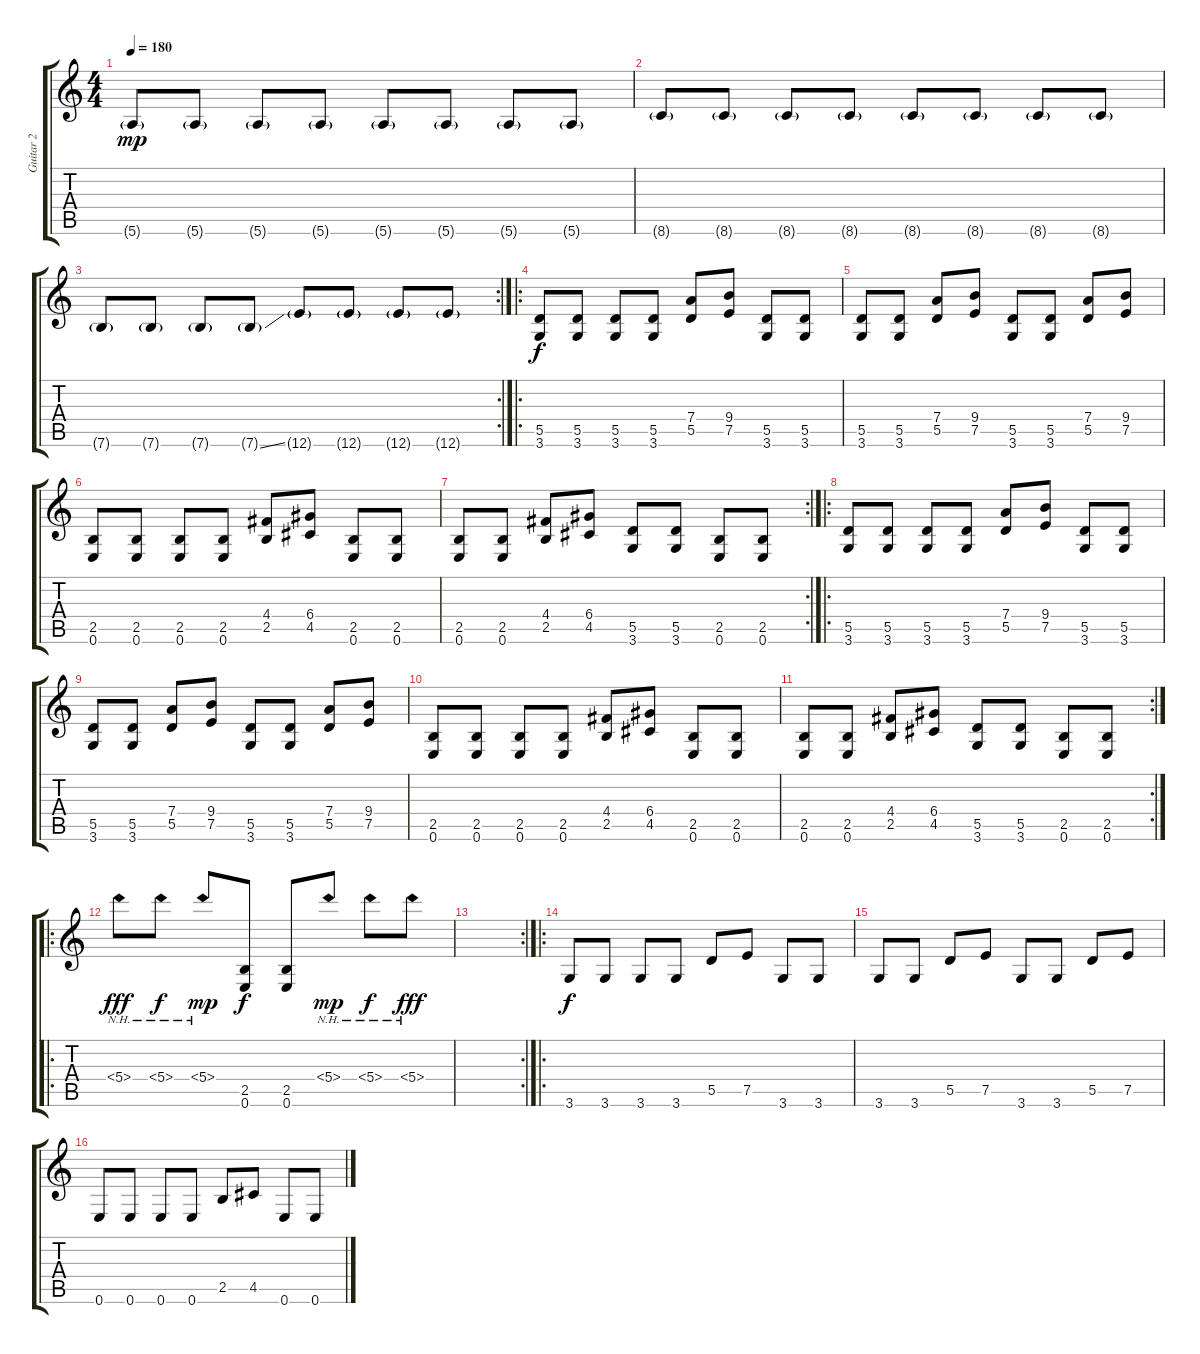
\track ("Guitar 2" "Guitar 2") {instrument distortionguitar}
\staff {score tabs}
\tuning (E4 B3 G3 D3 A2 E2) {hide}
\ts (4 4)
\tempo 180
\clef g2
\ks c
5.6{g}.8{dy mp} 5.6{g}.8 5.6{g}.8 5.6{g}.8 5.6{g}.8 5.6{g}.8 5.6{g}.8 5.6{g}.8 |
8.6{g}.8 8.6{g}.8 8.6{g}.8 8.6{g}.8 8.6{g}.8 8.6{g}.8 8.6{g}.8 8.6{g}.8 |
\rc 2
7.6{g}.8 7.6{g}.8 7.6{g}.8 7.6{ss g}.8 12.6{g}.8 12.6{g}.8 12.6{g}.8 12.6{g}.8 |
\ro
(5.5 3.6).8{dy f} (5.5 3.6).8 (5.5 3.6).8 (5.5 3.6).8 (7.4 5.5).8 (9.4 7.5).8 (5.5 3.6).8 (5.5 3.6).8 |
(5.5 3.6).8 (5.5 3.6).8 (7.4 5.5).8 (9.4 7.5).8 (5.5 3.6).8 (5.5 3.6).8 (7.4 5.5).8 (9.4 7.5).8 |
(2.5 0.6).8 (2.5 0.6).8 (2.5 0.6).8 (2.5 0.6).8 (4.4 2.5).8 (6.4 4.5).8 (2.5 0.6).8 (2.5 0.6).8 |
\rc 2
(2.5 0.6).8 (2.5 0.6).8 (4.4 2.5).8 (6.4 4.5).8 (5.5 3.6).8 (5.5 3.6).8 (2.5 0.6).8 (2.5 0.6).8 |
\ro
(5.5 3.6).8 (5.5 3.6).8 (5.5 3.6).8 (5.5 3.6).8 (7.4 5.5).8 (9.4 7.5).8 (5.5 3.6).8 (5.5 3.6).8 |
(5.5 3.6).8 (5.5 3.6).8 (7.4 5.5).8 (9.4 7.5).8 (5.5 3.6).8 (5.5 3.6).8 (7.4 5.5).8 (9.4 7.5).8 |
(2.5 0.6).8 (2.5 0.6).8 (2.5 0.6).8 (2.5 0.6).8 (4.4 2.5).8 (6.4 4.5).8 (2.5 0.6).8 (2.5 0.6).8 |
\rc 2
(2.5 0.6).8 (2.5 0.6).8 (4.4 2.5).8 (6.4 4.5).8 (5.5 3.6).8 (5.5 3.6).8 (2.5 0.6).8 (2.5 0.6).8 |
\ro
5.4{nh}.8{dy fff} 5.4{nh}.8{dy f} 5.4{nh}.8{dy mp} (2.5 0.6).8{dy f} (2.5 0.6).8 5.4{nh}.8{dy mp} 5.4{nh}.8{dy f} 5.4{nh}.8{dy fff} |
\rc 2
|
\ro
3.6.8{dy f} 3.6.8 3.6.8 3.6.8 5.5.8 7.5.8 3.6.8 3.6.8 |
3.6.8 3.6.8 5.5.8 7.5.8 3.6.8 3.6.8 5.5.8 7.5.8 |
0.6.8 0.6.8 0.6.8 0.6.8 2.5.8 4.5.8 0.6.8 0.6.8
